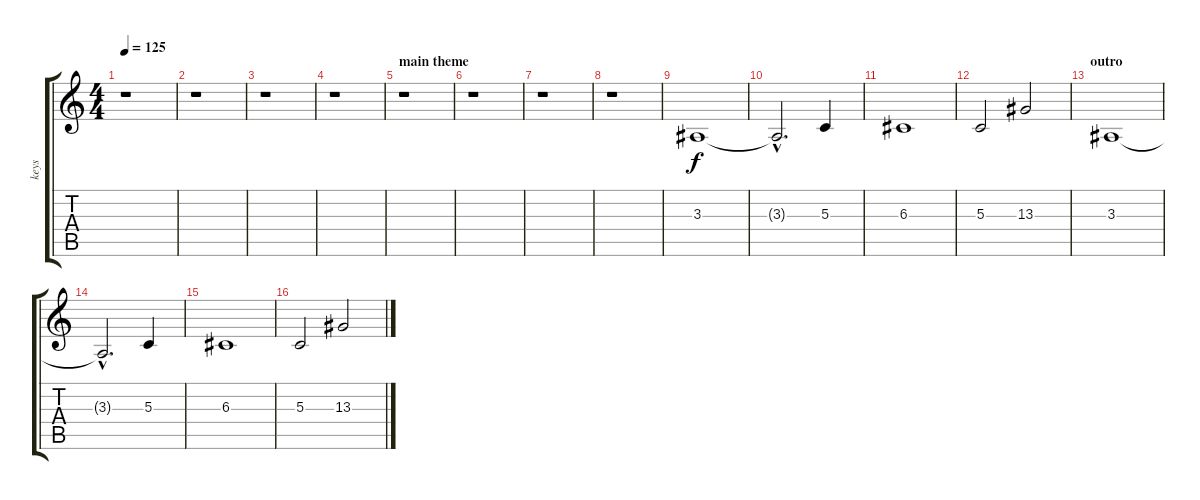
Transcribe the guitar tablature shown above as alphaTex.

\track ("keys" "keys") {instrument choiraahs}
\staff {score tabs}
\tuning (E4 B3 G3 D3 A2 E2) {hide}
\ts (4 4)
\tempo 125
\clef g2
\ks c
r.1{dy f} |
r.1 |
r.1 |
r.1 |
\section ("" "main theme")
r.1 |
r.1 |
r.1 |
r.1 |
3.3.1{volume 11} |
3.3{hac t}.2{d} 5.3.4 |
6.3.1 |
5.3.2 13.3.2 |
\section ("" "outro")
3.3.1{volume 9} |
3.3{hac t}.2{d} 5.3.4 |
6.3.1 |
5.3.2 13.3.2
